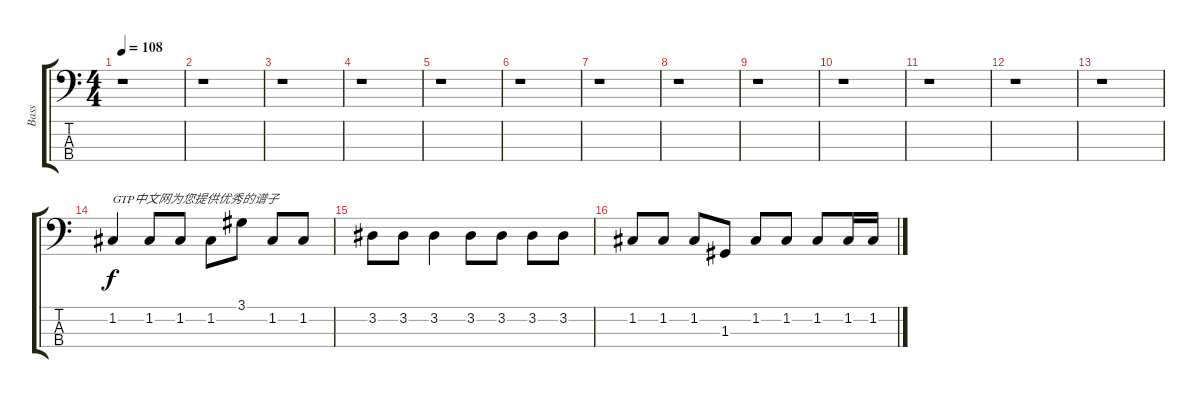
\track ("Bass" "Bass") {instrument electricbassfinger}
\staff {score tabs}
\tuning (F2 C2 G1 D1) {hide}
\ts (4 4)
\tempo 108
\clef f4
\ks c
r.1{dy f instrument electricbassfinger} |
r.1 |
r.1 |
r.1 |
r.1 |
r.1 |
r.1 |
r.1 |
r.1 |
r.1 |
r.1 |
r.1 |
r.1 |
1.2.4{txt "GTP中文网为您提供优秀的谱子"} 1.2.8 1.2.8 1.2.8 3.1.8 1.2.8 1.2.8 |
3.2.8 3.2.8 3.2.4 3.2.8 3.2.8 3.2.8 3.2.8 |
1.2.8 1.2.8 1.2.8 1.3.8 1.2.8 1.2.8 1.2.8 1.2.16 1.2.16
